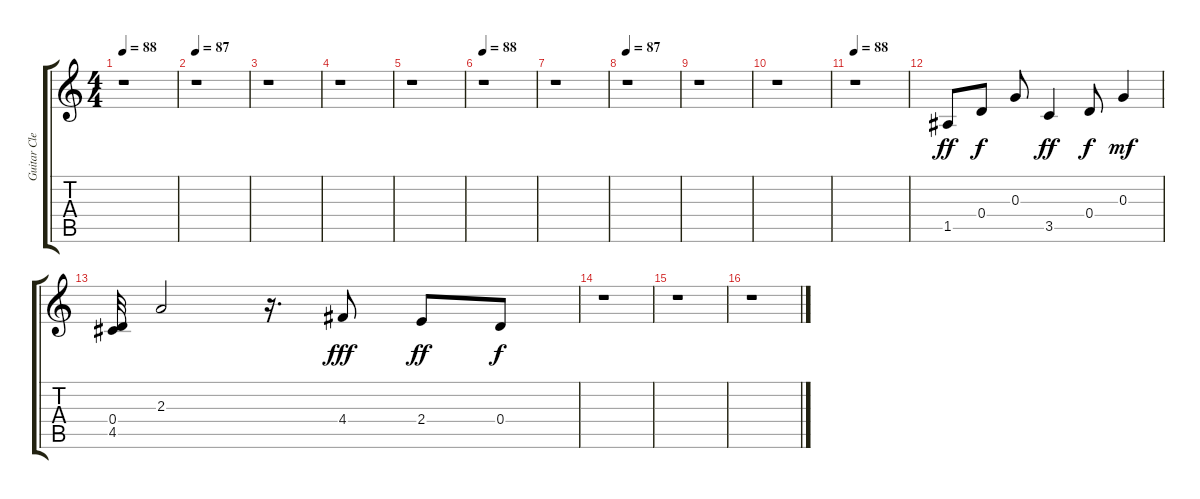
\track ("Guitar Clean" "Guitar Cle") {instrument electricguitarclean}
\staff {score tabs}
\tuning (E4 B3 G3 D3 A2 E2) {hide}
\ts (4 4)
\tempo 88
\clef g2
\ks c
r.1{dy f} |
\tempo 87
r.1 |
r.1 |
r.1 |
r.1 |
\tempo 88
r.1 |
r.1 |
\tempo 87
r.1 |
r.1 |
r.1 |
\tempo 88
r.1 |
1.5.8{dy ff} 0.4.8{dy f} 0.3.8 3.5.4{dy ff} 0.4.8{dy f} 0.3.4{dy mf} |
(0.4 4.5).32 2.3.2 r.16{d} 4.4.8{dy fff} 2.4.8{dy ff} 0.4.8{dy f} |
r.1 |
r.1 |
r.1
